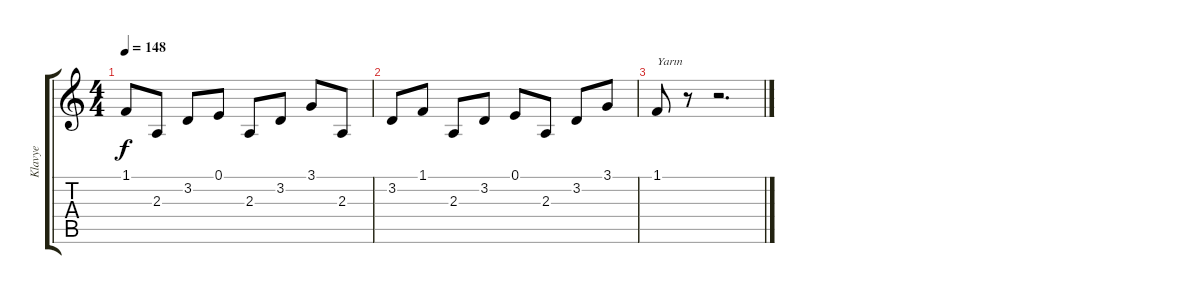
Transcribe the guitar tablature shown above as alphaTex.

\track ("Klavye" "Klavye") {instrument lead1square}
\staff {score tabs}
\tuning (E4 B3 G3 D3 A2 E2) {hide}
\ts (4 4)
\tempo 148
\clef g2
\ks c
1.1.8{dy f} 2.3.8 3.2.8 0.1.8 2.3.8 3.2.8 3.1.8 2.3.8 |
3.2.8 1.1.8 2.3.8 3.2.8 0.1.8 2.3.8 3.2.8 3.1.8 |
1.1.8{txt "Yarın"} r.8 r.2{d instrument electricguitarjazz}
